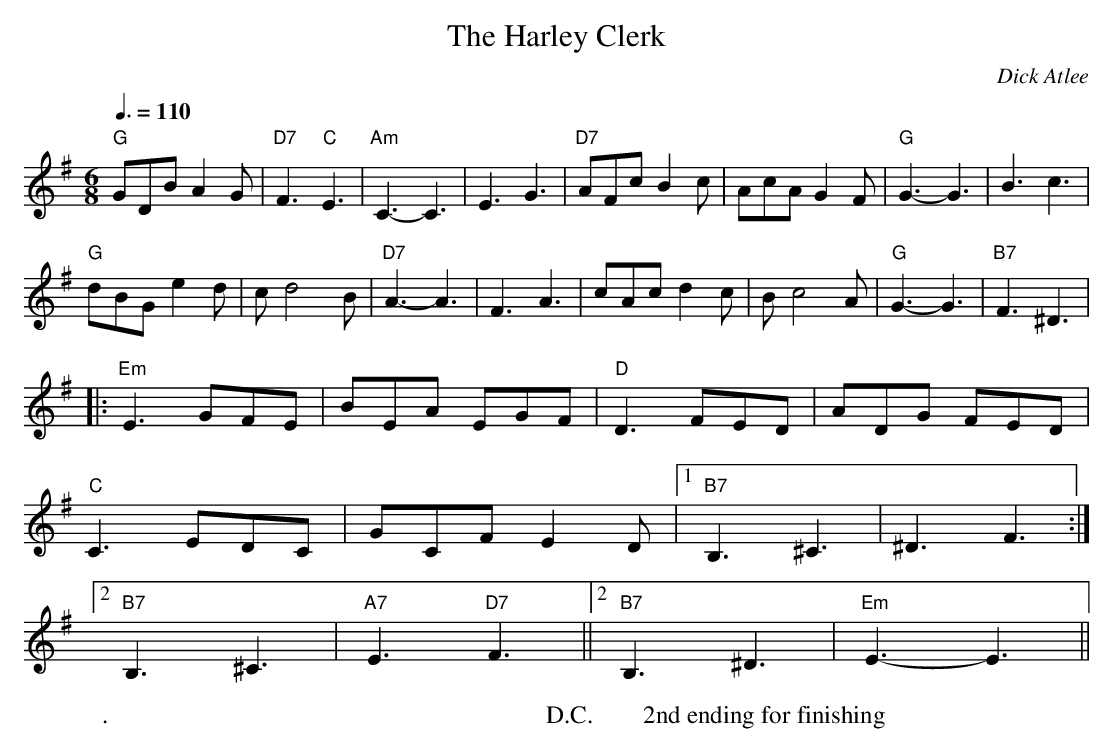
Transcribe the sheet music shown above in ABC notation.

X:1
T:The Harley Clerk
M:6/8
L:1/8
Q:3/8=110
C:Dick Atlee
K:G
"G" GDB A2 G | "D7" F3 "C" E3 | "Am" C3-C3 | E3 G3 |
"D7" AFc B2 c | AcA G2 F | "G" G3-G3 | B3 c3 | !
"G" dBG e2d | c d4 B | "D7" A3-A3 | F3 A3 |
cAc d2 c | B c4 A | "G" G3-G3 | "B7" F3 ^D3 | !
|: "Em" E3 GFE | BEA EGF | "D" D3 FED | ADG FED | !
"C" C3 EDC | GCF E2 D |[1 "B7" B,3 ^C3 |^D3 F3 :| !
W: .                                                                      D.C.        2nd ending for finishing
[2 "B7" B,3 ^C3 | "A7" E3 "D7" F3 || [2 "B7" B,3 ^D3 | "Em" E3-E3 ||
